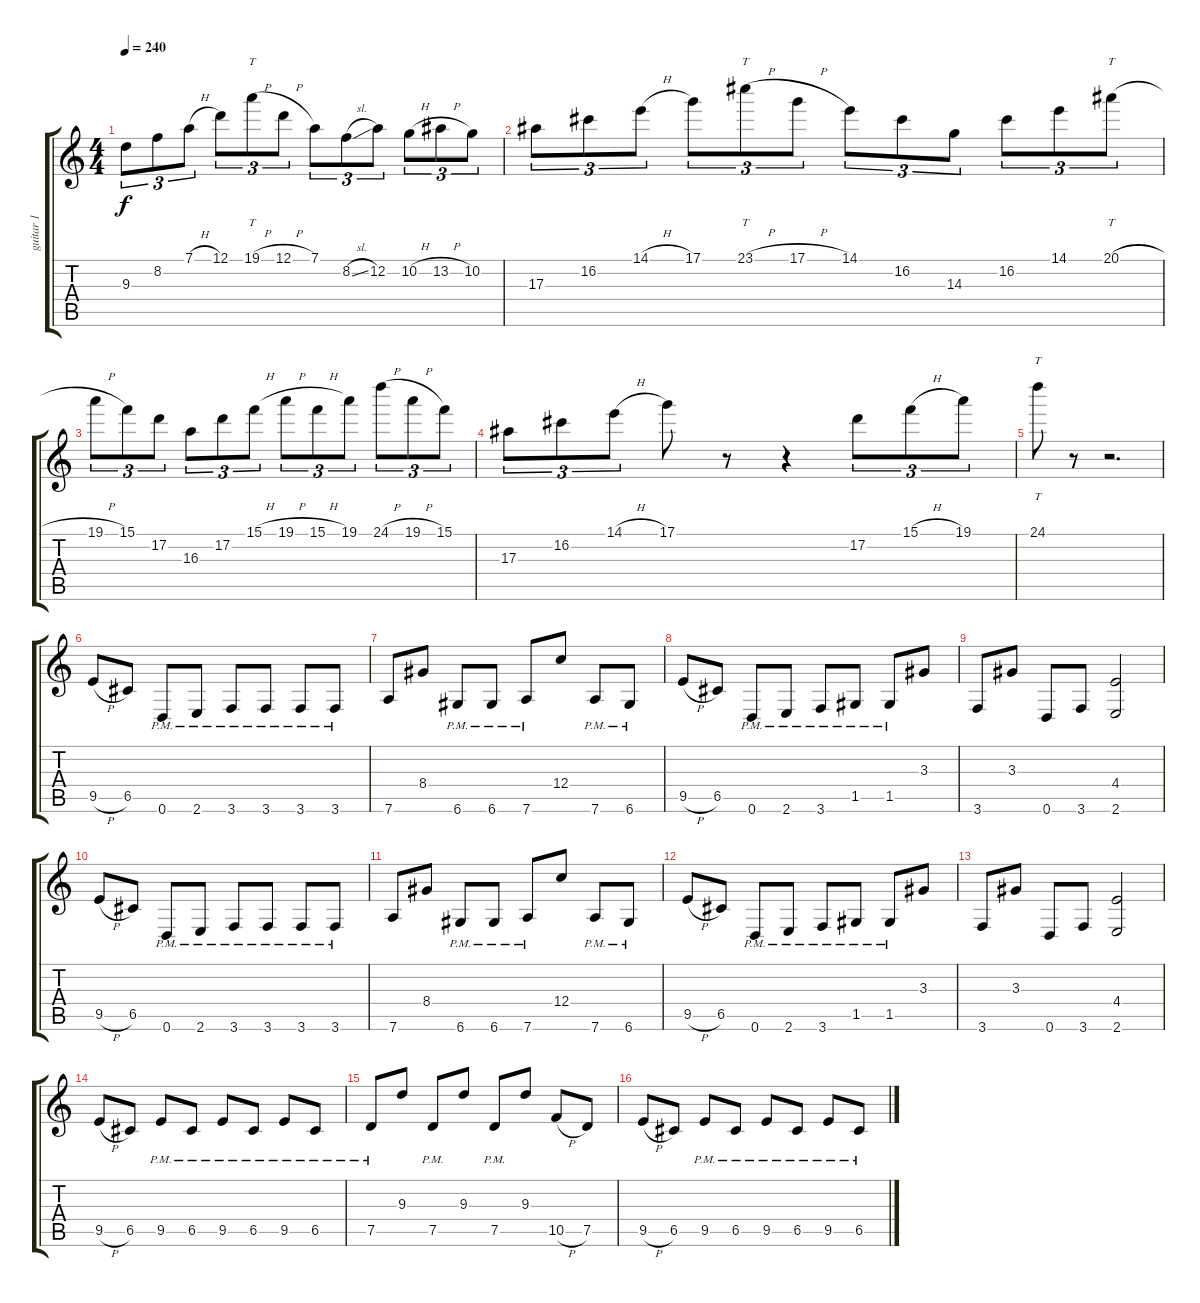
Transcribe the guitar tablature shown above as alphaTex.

\track ("guitar 1" "guitar 1") {instrument distortionguitar}
\staff {score tabs}
\tuning (D4 A3 F3 C3 G2 D2) {hide}
\ts (4 4)
\tempo 240
\clef g2
\ks c
9.3.8{tu (3 2) dy f} 8.2.8{tu (3 2)} 7.1{h}.8{tu (3 2)} 12.1.8{tu (3 2)} 19.1{h}.8{tt tu (3 2)} 12.1{h}.8{tu (3 2)} 7.1.8{tu (3 2)} 8.2{sl}.8{tu (3 2)} 12.2.8{tu (3 2)} 10.2{h}.8{tu (3 2)} 13.2{h}.8{tu (3 2)} 10.2.8{tu (3 2)} |
17.3.8{tu (3 2)} 16.2.8{tu (3 2)} 14.1{h}.8{tu (3 2)} 17.1.8{tu (3 2)} 23.1{h}.8{tt tu (3 2)} 17.1{h}.8{tu (3 2)} 14.1.8{tu (3 2)} 16.2.8{tu (3 2)} 14.3.8{tu (3 2)} 16.2.8{tu (3 2)} 14.1.8{tu (3 2)} 20.1{h}.8{tt tu (3 2)} |
19.1{h}.8{tu (3 2)} 15.1.8{tu (3 2)} 17.2.8{tu (3 2)} 16.3.8{tu (3 2)} 17.2.8{tu (3 2)} 15.1{h}.8{tu (3 2)} 19.1{h}.8{tu (3 2)} 15.1{h}.8{tu (3 2)} 19.1.8{tu (3 2)} 24.1{h}.8{tu (3 2)} 19.1{h}.8{tu (3 2)} 15.1.8{tu (3 2)} |
17.3.8{tu (3 2)} 16.2.8{tu (3 2)} 14.1{h}.8{tu (3 2)} 17.1.8 r.8 r.4 17.2.8{tu (3 2)} 15.1{h}.8{tu (3 2)} 19.1.8{tu (3 2)} |
24.1.8{tt} r.8 r.2{d} |
9.5{h}.8 6.5.8 0.6{pm}.8 2.6{pm}.8 3.6{pm}.8 3.6{pm}.8 3.6{pm}.8 3.6{pm}.8 |
7.6.8 8.4.8 6.6{pm}.8 6.6{pm}.8 7.6{pm}.8 12.4.8 7.6{pm}.8 6.6{pm}.8 |
9.5{h}.8 6.5.8 0.6{pm}.8 2.6{pm}.8 3.6{pm}.8 1.5{pm}.8 1.5{pm}.8 3.3.8 |
3.6.8 3.3.8 0.6.8 3.6.8 (4.4 2.6).2 |
9.5{h}.8 6.5.8 0.6{pm}.8 2.6{pm}.8 3.6{pm}.8 3.6{pm}.8 3.6{pm}.8 3.6{pm}.8 |
7.6.8 8.4.8 6.6{pm}.8 6.6{pm}.8 7.6{pm}.8 12.4.8 7.6{pm}.8 6.6{pm}.8 |
9.5{h}.8 6.5.8 0.6{pm}.8 2.6{pm}.8 3.6{pm}.8 1.5{pm}.8 1.5{pm}.8 3.3.8 |
3.6.8 3.3.8 0.6.8 3.6.8 (4.4 2.6).2 |
9.5{h}.8 6.5.8 9.5{pm}.8 6.5{pm}.8 9.5{pm}.8 6.5{pm}.8 9.5{pm}.8 6.5{pm}.8 |
7.5{pm}.8 9.3.8 7.5{pm}.8 9.3.8 7.5{pm}.8 9.3.8 10.5{h}.8 7.5.8 |
9.5{h}.8 6.5.8 9.5{pm}.8 6.5{pm}.8 9.5{pm}.8 6.5{pm}.8 9.5{pm}.8 6.5{pm}.8
